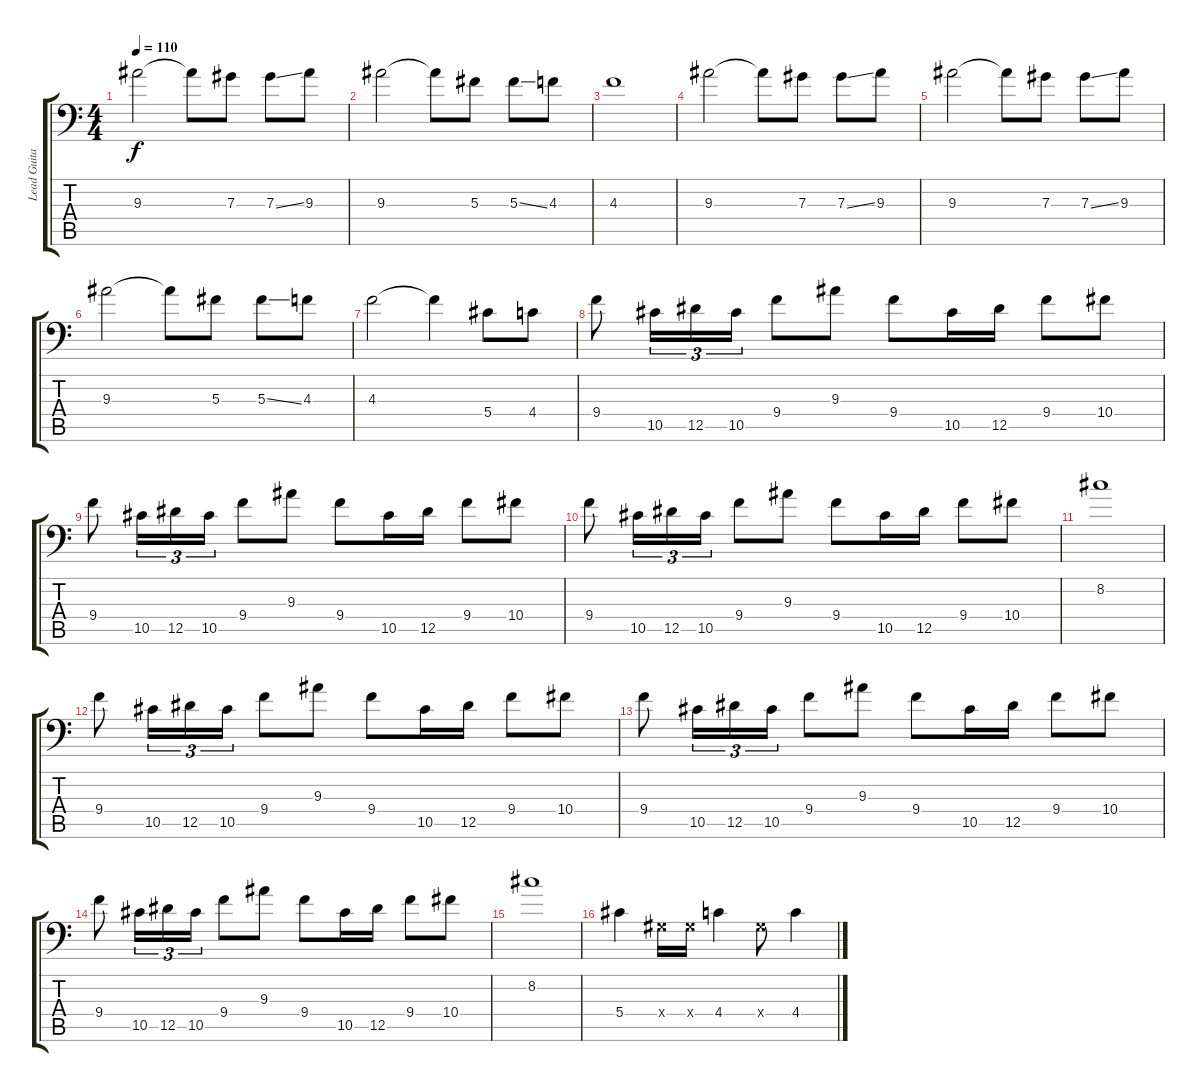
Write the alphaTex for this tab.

\track ("Lead Guitar I" "Lead Guita") {instrument distortionguitar}
\staff {score tabs}
\tuning (Bb3 F3 Db3 Ab2 Eb2 Bb1) {hide}
\ts (4 4)
\tempo 110
\clef f4
\ks c
9.3.2{dy f} 9.3{t}.8 7.3.8 7.3{ss}.8 9.3.8 |
9.3.2 9.3{t}.8 5.3.8 5.3{ss}.8 4.3.8 |
4.3.1 |
9.3.2 9.3{t}.8 7.3.8 7.3{ss}.8 9.3.8 |
9.3.2 9.3{t}.8 7.3.8 7.3{ss}.8 9.3.8 |
9.3.2 9.3{t}.8 5.3.8 5.3{ss}.8 4.3.8 |
4.3.2 4.3{t}.4 5.4.8 4.4.8 |
9.4.8 10.5.16{tu (3 2)} 12.5.16{tu (3 2)} 10.5.16{tu (3 2)} 9.4.8 9.3.8 9.4.8 10.5.16 12.5.16 9.4.8 10.4.8 |
9.4.8 10.5.16{tu (3 2)} 12.5.16{tu (3 2)} 10.5.16{tu (3 2)} 9.4.8 9.3.8 9.4.8 10.5.16 12.5.16 9.4.8 10.4.8 |
9.4.8 10.5.16{tu (3 2)} 12.5.16{tu (3 2)} 10.5.16{tu (3 2)} 9.4.8 9.3.8 9.4.8 10.5.16 12.5.16 9.4.8 10.4.8 |
8.2.1 |
9.4.8 10.5.16{tu (3 2)} 12.5.16{tu (3 2)} 10.5.16{tu (3 2)} 9.4.8 9.3.8 9.4.8 10.5.16 12.5.16 9.4.8 10.4.8 |
9.4.8 10.5.16{tu (3 2)} 12.5.16{tu (3 2)} 10.5.16{tu (3 2)} 9.4.8 9.3.8 9.4.8 10.5.16 12.5.16 9.4.8 10.4.8 |
9.4.8 10.5.16{tu (3 2)} 12.5.16{tu (3 2)} 10.5.16{tu (3 2)} 9.4.8 9.3.8 9.4.8 10.5.16 12.5.16 9.4.8 10.4.8 |
8.2.1 |
5.4.4 0.4{x}.16 0.4{x}.16 4.4.4 0.4{x}.8 4.4.4
